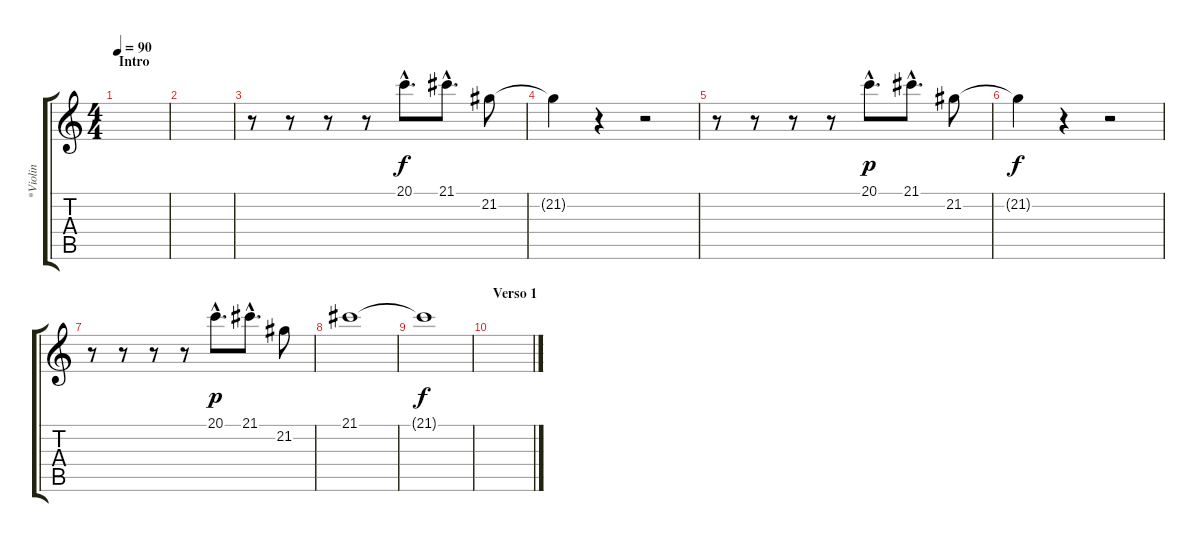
\track ("*Violin" "*Violin") {instrument violin}
\staff {score tabs}
\tuning (E4 B3 G3 D3 A2 E2) {hide}
\ts (4 4)
\section ("" "Intro")
\tempo 90
\clef g2
\ks c
|
|
r.8 r.8 r.8 r.8 20.1{hac}.8{d} 21.1{hac}.8{d} 21.2.8 |
21.2{t}.4{dy f} r.4 r.2 |
r.8 r.8 r.8 r.8 20.1{hac}.8{d dy p} 21.1{hac}.8{d} 21.2.8 |
21.2{t}.4{dy f} r.4 r.2 |
r.8 r.8 r.8 r.8 20.1{hac}.8{d dy p} 21.1{hac}.8{d} 21.2.8 |
21.1.1 |
21.1{t}.1{dy f} |
\section ("" "Verso 1")
